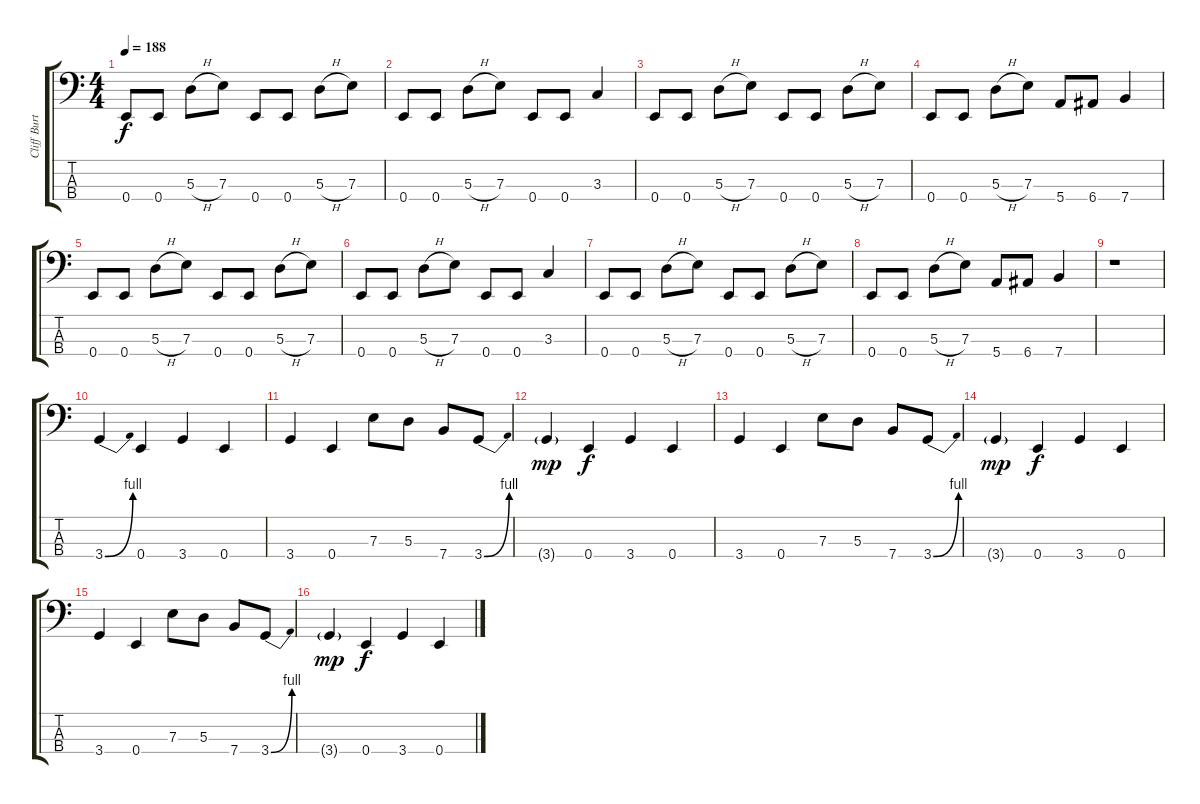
\track ("Cliff Burton" "Cliff Burt") {instrument electricbassfinger}
\staff {score tabs}
\tuning (G2 D2 A1 E1) {hide}
\ts (4 4)
\tempo 188
\clef f4
\ks c
0.4.8{dy f} 0.4.8 5.3{h}.8 7.3.8 0.4.8 0.4.8 5.3{h}.8 7.3.8 |
0.4.8 0.4.8 5.3{h}.8 7.3.8 0.4.8 0.4.8 3.3.4 |
0.4.8 0.4.8 5.3{h}.8 7.3.8 0.4.8 0.4.8 5.3{h}.8 7.3.8 |
0.4.8 0.4.8 5.3{h}.8 7.3.8 5.4.8 6.4.8 7.4.4 |
0.4.8 0.4.8 5.3{h}.8 7.3.8 0.4.8 0.4.8 5.3{h}.8 7.3.8 |
0.4.8 0.4.8 5.3{h}.8 7.3.8 0.4.8 0.4.8 3.3.4 |
0.4.8 0.4.8 5.3{h}.8 7.3.8 0.4.8 0.4.8 5.3{h}.8 7.3.8 |
0.4.8 0.4.8 5.3{h}.8 7.3.8 5.4.8 6.4.8 7.4.4 |
r.1 |
3.4{be (bend 0 0 60 4)}.4 0.4.4 3.4.4 0.4.4 |
3.4.4 0.4.4 7.3.8 5.3.8 7.4.8 3.4{be (bend 0 0 60 4)}.8 |
3.4{g}.4{dy mp} 0.4.4{dy f} 3.4.4 0.4.4 |
3.4.4 0.4.4 7.3.8 5.3.8 7.4.8 3.4{be (bend 0 0 60 4)}.8 |
3.4{g}.4{dy mp} 0.4.4{dy f} 3.4.4 0.4.4 |
3.4.4 0.4.4 7.3.8 5.3.8 7.4.8 3.4{be (bend 0 0 60 4)}.8 |
3.4{g}.4{dy mp} 0.4.4{dy f} 3.4.4 0.4.4
